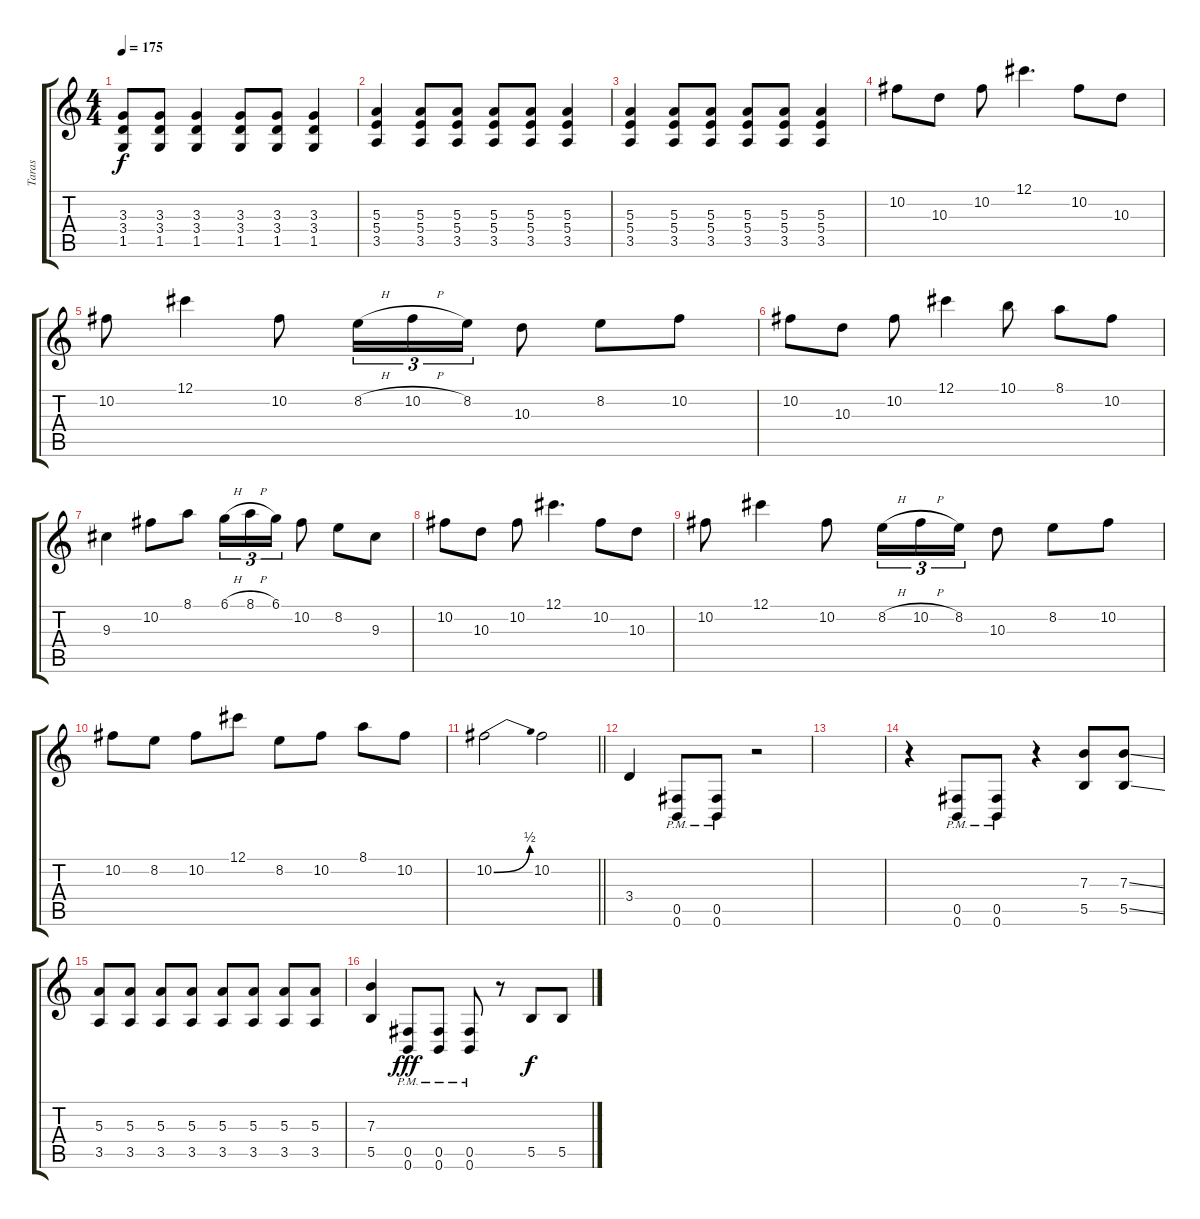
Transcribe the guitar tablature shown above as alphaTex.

\track ("Taras" "Taras") {instrument distortionguitar}
\staff {score tabs}
\tuning (Db4 Ab3 E3 B2 Gb2 B1) {hide}
\ts (4 4)
\tempo 175
\clef g2
\ks c
(3.3 3.4 1.5).8{dy f} (3.3 3.4 1.5).8 (3.3 3.4 1.5).4 (3.3 3.4 1.5).8 (3.3 3.4 1.5).8 (3.3 3.4 1.5).4 |
(5.3 5.4 3.5).4 (5.3 5.4 3.5).8 (5.3 5.4 3.5).8 (5.3 5.4 3.5).8 (5.3 5.4 3.5).8 (5.3 5.4 3.5).4 |
(5.3 5.4 3.5).4 (5.3 5.4 3.5).8 (5.3 5.4 3.5).8 (5.3 5.4 3.5).8 (5.3 5.4 3.5).8 (5.3 5.4 3.5).4 |
10.2.8{balance 3} 10.3.8 10.2.8 12.1.4{d} 10.2.8 10.3.8 |
10.2.8 12.1.4 10.2.8 8.2{h}.16{tu (3 2)} 10.2{h}.16{tu (3 2)} 8.2.16{tu (3 2)} 10.3.8 8.2.8 10.2.8 |
10.2.8 10.3.8 10.2.8 12.1.4 10.1.8 8.1.8 10.2.8 |
9.3.4 10.2.8 8.1.8 6.1{h}.16{tu (3 2)} 8.1{h}.16{tu (3 2)} 6.1.16{tu (3 2)} 10.2.8 8.2.8 9.3.8 |
10.2.8 10.3.8 10.2.8 12.1.4{d} 10.2.8 10.3.8 |
10.2.8 12.1.4 10.2.8 8.2{h}.16{tu (3 2)} 10.2{h}.16{tu (3 2)} 8.2.16{tu (3 2)} 10.3.8 8.2.8 10.2.8 |
10.2.8 8.2.8 10.2.8 12.1.8 8.2.8 10.2.8 8.1.8 10.2.8 |
\barLineRight lightlight
10.2{be (bend 0 0 60 2)}.2 10.2.2 |
\section ("" "")
3.4.4 (0.5{pm} 0.6{pm}).8 (0.5{pm} 0.6{pm}).8 r.2 |
|
r.4 (0.5{pm} 0.6{pm}).8 (0.5{pm} 0.6{pm}).8 r.4 (7.3 5.5).8 (7.3{ss} 5.5{ss}).8 |
(5.3 3.5).8 (5.3 3.5).8 (5.3 3.5).8 (5.3 3.5).8 (5.3 3.5).8 (5.3 3.5).8 (5.3 3.5).8 (5.3 3.5).8 |
(7.3 5.5).4 (0.5{pm} 0.6{pm}).8{dy fff} (0.5{pm} 0.6{pm}).8 (0.5{pm} 0.6{pm}).8 r.8 5.5.8{dy f} 5.5.8
